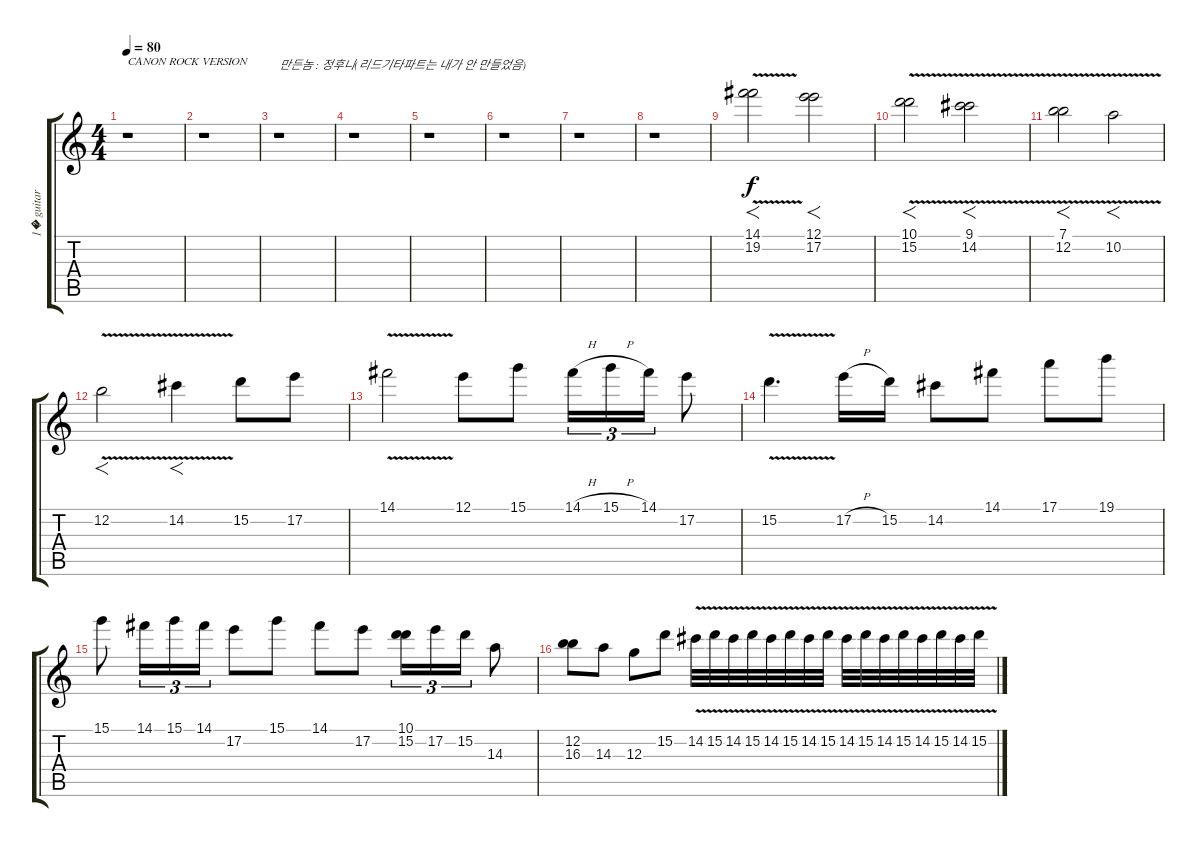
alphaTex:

\track ("1� guitar" "1� guitar") {instrument distortionguitar}
\staff {score tabs}
\tuning (E4 B3 G3 D3 A2 E2) {hide}
\ts (4 4)
\tempo 80
\clef g2
\ks c
r.1{txt "CANON ROCK VERSION" dy f instrument distortionguitar} |
r.1 |
r.1{txt "만든놈 : 정후니(리드기타파트는 내가 안 만들었음)"} |
r.1 |
r.1 |
r.1 |
r.1 |
r.1 |
(14.1 19.2{v}).2{f} (12.1 17.2).2{f} |
(10.1 15.2{v}).2{f} (9.1 14.2{v}).2{f} |
(7.1 12.2{v}).2{f} 10.2{v}.2{f} |
12.2{v}.2{f} 14.2{v}.4{f} 15.2.8 17.2.8 |
14.1{v}.2 12.1.8 15.1.8 14.1{h}.16{tu (3 2)} 15.1{h}.16{tu (3 2)} 14.1.16{tu (3 2)} 17.2.8 |
15.2{v}.4{d} 17.2{h}.16 15.2.16 14.2.8 14.1.8 17.1.8 19.1.8 |
15.1.8 14.1.16{tu (3 2)} 15.1.16{tu (3 2)} 14.1.16{tu (3 2)} 17.2.8 15.1.8 14.1.8 17.2.8 (10.1 15.2).16{tu (3 2)} 17.2.16{tu (3 2)} 15.2.16{tu (3 2)} 14.3.8 |
(12.2 16.3).8 14.3.8 12.3.8 15.2.8 14.2{v}.32 15.2{v}.32 14.2{v}.32 15.2{v}.32 14.2{v}.32 15.2{v}.32 14.2{v}.32 15.2{v}.32 14.2{v}.32 15.2{v}.32 14.2{v}.32 15.2{v}.32 14.2{v}.32 15.2{v}.32 14.2{v}.32 15.2{v}.32
